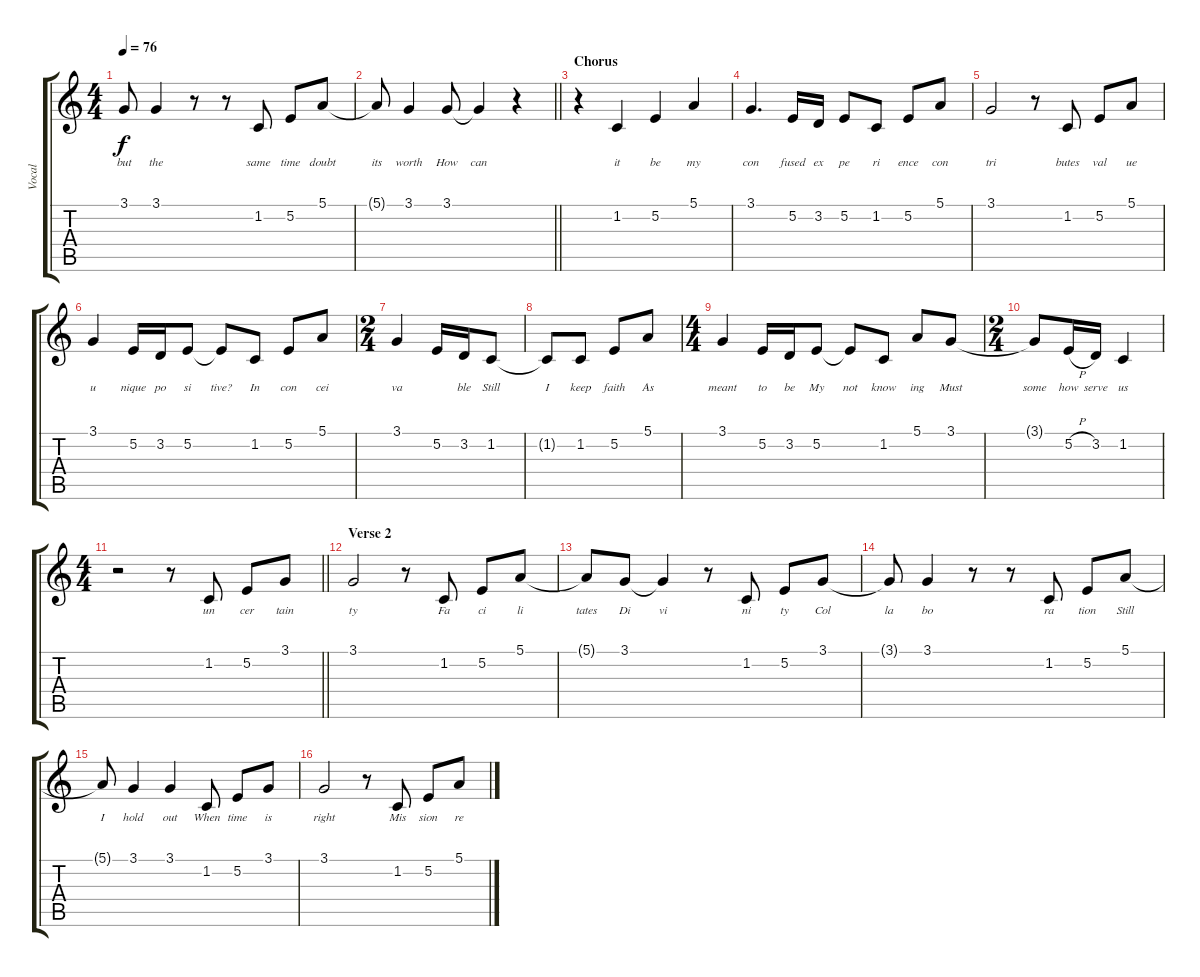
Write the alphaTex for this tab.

\track ("Vocal" "Vocal") {instrument acousticgrandpiano}
\staff {score tabs}
\tuning (E4 B3 G3 D3 A2 E2) {hide}
\ts (4 4)
\tempo 76
\clef g2
\ks c
3.1{t}.8{lyrics (0 "but") lyrics (1 "") lyrics (2 "") lyrics (3 "") lyrics (4 "") dy f} 3.1.4{lyrics (0 "the") lyrics (1 "") lyrics (2 "") lyrics (3 "") lyrics (4 "")} r.8 r.8 1.2.8{lyrics (0 "same") lyrics (1 "") lyrics (2 "") lyrics (3 "") lyrics (4 "")} 5.2.8{lyrics (0 "time") lyrics (1 "") lyrics (2 "") lyrics (3 "") lyrics (4 "")} 5.1.8{lyrics (0 "doubt") lyrics (1 "") lyrics (2 "") lyrics (3 "") lyrics (4 "")} |
\barLineRight lightlight
5.1{t}.8{lyrics (0 "its") lyrics (1 "") lyrics (2 "") lyrics (3 "") lyrics (4 "")} 3.1.4{lyrics (0 "worth") lyrics (1 "") lyrics (2 "") lyrics (3 "") lyrics (4 "")} 3.1.8{lyrics (0 "How") lyrics (1 "") lyrics (2 "") lyrics (3 "") lyrics (4 "")} 3.1{t}.4{lyrics (0 "can") lyrics (1 "") lyrics (2 "") lyrics (3 "") lyrics (4 "")} r.4 |
\section ("" "Chorus")
r.4 1.2.4{lyrics (0 "it") lyrics (1 "") lyrics (2 "") lyrics (3 "") lyrics (4 "")} 5.2.4{lyrics (0 "be") lyrics (1 "") lyrics (2 "") lyrics (3 "") lyrics (4 "")} 5.1.4{lyrics (0 "my") lyrics (1 "") lyrics (2 "") lyrics (3 "") lyrics (4 "")} |
3.1.4{d lyrics (0 "con") lyrics (1 "") lyrics (2 "") lyrics (3 "") lyrics (4 "")} 5.2.16{lyrics (0 "fused") lyrics (1 "") lyrics (2 "") lyrics (3 "") lyrics (4 "")} 3.2.16{lyrics (0 "ex") lyrics (1 "") lyrics (2 "") lyrics (3 "") lyrics (4 "")} 5.2.8{lyrics (0 "pe") lyrics (1 "") lyrics (2 "") lyrics (3 "") lyrics (4 "")} 1.2.8{lyrics (0 "ri") lyrics (1 "") lyrics (2 "") lyrics (3 "") lyrics (4 "")} 5.2.8{lyrics (0 "ence") lyrics (1 "") lyrics (2 "") lyrics (3 "") lyrics (4 "")} 5.1.8{lyrics (0 "con") lyrics (1 "") lyrics (2 "") lyrics (3 "") lyrics (4 "")} |
3.1.2{lyrics (0 "tri") lyrics (1 "") lyrics (2 "") lyrics (3 "") lyrics (4 "")} r.8 1.2.8{lyrics (0 "butes") lyrics (1 "") lyrics (2 "") lyrics (3 "") lyrics (4 "")} 5.2.8{lyrics (0 "val") lyrics (1 "") lyrics (2 "") lyrics (3 "") lyrics (4 "")} 5.1.8{lyrics (0 "ue") lyrics (1 "") lyrics (2 "") lyrics (3 "") lyrics (4 "")} |
3.1.4{lyrics (0 "u") lyrics (1 "") lyrics (2 "") lyrics (3 "") lyrics (4 "")} 5.2.16{lyrics (0 "nique") lyrics (1 "") lyrics (2 "") lyrics (3 "") lyrics (4 "")} 3.2.16{lyrics (0 "po") lyrics (1 "") lyrics (2 "") lyrics (3 "") lyrics (4 "")} 5.2.8{lyrics (0 "si") lyrics (1 "") lyrics (2 "") lyrics (3 "") lyrics (4 "")} 5.2{t}.8{lyrics (0 "tive?") lyrics (1 "") lyrics (2 "") lyrics (3 "") lyrics (4 "")} 1.2.8{lyrics (0 "In") lyrics (1 "") lyrics (2 "") lyrics (3 "") lyrics (4 "")} 5.2.8{lyrics (0 "con") lyrics (1 "") lyrics (2 "") lyrics (3 "") lyrics (4 "")} 5.1.8{lyrics (0 "cei") lyrics (1 "") lyrics (2 "") lyrics (3 "") lyrics (4 "")} |
\ts (2 4)
3.1.4{lyrics (0 "va") lyrics (1 "") lyrics (2 "") lyrics (3 "") lyrics (4 "")} 5.2.16{lyrics (0 "") lyrics (1 "") lyrics (2 "") lyrics (3 "") lyrics (4 "")} 3.2.16{lyrics (0 "ble") lyrics (1 "") lyrics (2 "") lyrics (3 "") lyrics (4 "")} 1.2.8{lyrics (0 "Still") lyrics (1 "") lyrics (2 "") lyrics (3 "") lyrics (4 "")} |
1.2{t}.8{lyrics (0 "I") lyrics (1 "") lyrics (2 "") lyrics (3 "") lyrics (4 "")} 1.2.8{lyrics (0 "keep") lyrics (1 "") lyrics (2 "") lyrics (3 "") lyrics (4 "")} 5.2.8{lyrics (0 "faith") lyrics (1 "") lyrics (2 "") lyrics (3 "") lyrics (4 "")} 5.1.8{lyrics (0 "As") lyrics (1 "") lyrics (2 "") lyrics (3 "") lyrics (4 "")} |
\ts (4 4)
3.1.4{lyrics (0 "meant") lyrics (1 "") lyrics (2 "") lyrics (3 "") lyrics (4 "")} 5.2.16{lyrics (0 "to") lyrics (1 "") lyrics (2 "") lyrics (3 "") lyrics (4 "")} 3.2.16{lyrics (0 "be") lyrics (1 "") lyrics (2 "") lyrics (3 "") lyrics (4 "")} 5.2.8{lyrics (0 "My") lyrics (1 "") lyrics (2 "") lyrics (3 "") lyrics (4 "")} 5.2{t}.8{lyrics (0 "not") lyrics (1 "") lyrics (2 "") lyrics (3 "") lyrics (4 "")} 1.2.8{lyrics (0 "know") lyrics (1 "") lyrics (2 "") lyrics (3 "") lyrics (4 "")} 5.1.8{lyrics (0 "ing") lyrics (1 "") lyrics (2 "") lyrics (3 "") lyrics (4 "")} 3.1.8{lyrics (0 "Must") lyrics (1 "") lyrics (2 "") lyrics (3 "") lyrics (4 "")} |
\ts (2 4)
3.1{t}.8{lyrics (0 "some") lyrics (1 "") lyrics (2 "") lyrics (3 "") lyrics (4 "")} 5.2{h}.16{lyrics (0 "how") lyrics (1 "") lyrics (2 "") lyrics (3 "") lyrics (4 "")} 3.2.16{lyrics (0 "serve") lyrics (1 "") lyrics (2 "") lyrics (3 "") lyrics (4 "")} 1.2.4{lyrics (0 "us") lyrics (1 "") lyrics (2 "") lyrics (3 "") lyrics (4 "")} |
\ts (4 4)
\barLineRight lightlight
r.2 r.8 1.2.8{lyrics (0 "un") lyrics (1 "") lyrics (2 "") lyrics (3 "") lyrics (4 "")} 5.2.8{lyrics (0 "cer") lyrics (1 "") lyrics (2 "") lyrics (3 "") lyrics (4 "")} 3.1.8{lyrics (0 "tain") lyrics (1 "") lyrics (2 "") lyrics (3 "") lyrics (4 "")} |
\section ("" "Verse 2")
3.1.2{lyrics (0 "ty") lyrics (1 "") lyrics (2 "") lyrics (3 "") lyrics (4 "")} r.8 1.2.8{lyrics (0 "Fa") lyrics (1 "") lyrics (2 "") lyrics (3 "") lyrics (4 "")} 5.2.8{lyrics (0 "ci") lyrics (1 "") lyrics (2 "") lyrics (3 "") lyrics (4 "")} 5.1.8{lyrics (0 "li") lyrics (1 "") lyrics (2 "") lyrics (3 "") lyrics (4 "")} |
5.1{t}.8{lyrics (0 "tates") lyrics (1 "") lyrics (2 "") lyrics (3 "") lyrics (4 "")} 3.1.8{lyrics (0 "Di") lyrics (1 "") lyrics (2 "") lyrics (3 "") lyrics (4 "")} 3.1{t}.4{lyrics (0 "vi") lyrics (1 "") lyrics (2 "") lyrics (3 "") lyrics (4 "")} r.8 1.2.8{lyrics (0 "ni") lyrics (1 "") lyrics (2 "") lyrics (3 "") lyrics (4 "")} 5.2.8{lyrics (0 "ty") lyrics (1 "") lyrics (2 "") lyrics (3 "") lyrics (4 "")} 3.1.8{lyrics (0 "Col") lyrics (1 "") lyrics (2 "") lyrics (3 "") lyrics (4 "")} |
3.1{t}.8{lyrics (0 "la") lyrics (1 "") lyrics (2 "") lyrics (3 "") lyrics (4 "")} 3.1.4{lyrics (0 "bo") lyrics (1 "") lyrics (2 "") lyrics (3 "") lyrics (4 "")} r.8 r.8 1.2.8{lyrics (0 "ra") lyrics (1 "") lyrics (2 "") lyrics (3 "") lyrics (4 "")} 5.2.8{lyrics (0 "tion") lyrics (1 "") lyrics (2 "") lyrics (3 "") lyrics (4 "")} 5.1.8{lyrics (0 "Still") lyrics (1 "") lyrics (2 "") lyrics (3 "") lyrics (4 "")} |
5.1{t}.8{lyrics (0 "I") lyrics (1 "") lyrics (2 "") lyrics (3 "") lyrics (4 "")} 3.1.4{lyrics (0 "hold") lyrics (1 "") lyrics (2 "") lyrics (3 "") lyrics (4 "")} 3.1.4{lyrics (0 "out") lyrics (1 "") lyrics (2 "") lyrics (3 "") lyrics (4 "")} 1.2.8{lyrics (0 "When") lyrics (1 "") lyrics (2 "") lyrics (3 "") lyrics (4 "")} 5.2.8{lyrics (0 "time") lyrics (1 "") lyrics (2 "") lyrics (3 "") lyrics (4 "")} 3.1.8{lyrics (0 "is") lyrics (1 "") lyrics (2 "") lyrics (3 "") lyrics (4 "")} |
3.1.2{lyrics (0 "right") lyrics (1 "") lyrics (2 "") lyrics (3 "") lyrics (4 "")} r.8 1.2.8{lyrics (0 "Mis") lyrics (1 "") lyrics (2 "") lyrics (3 "") lyrics (4 "")} 5.2.8{lyrics (0 "sion") lyrics (1 "") lyrics (2 "") lyrics (3 "") lyrics (4 "")} 5.1.8{lyrics (0 "re") lyrics (1 "") lyrics (2 "") lyrics (3 "") lyrics (4 "")}
